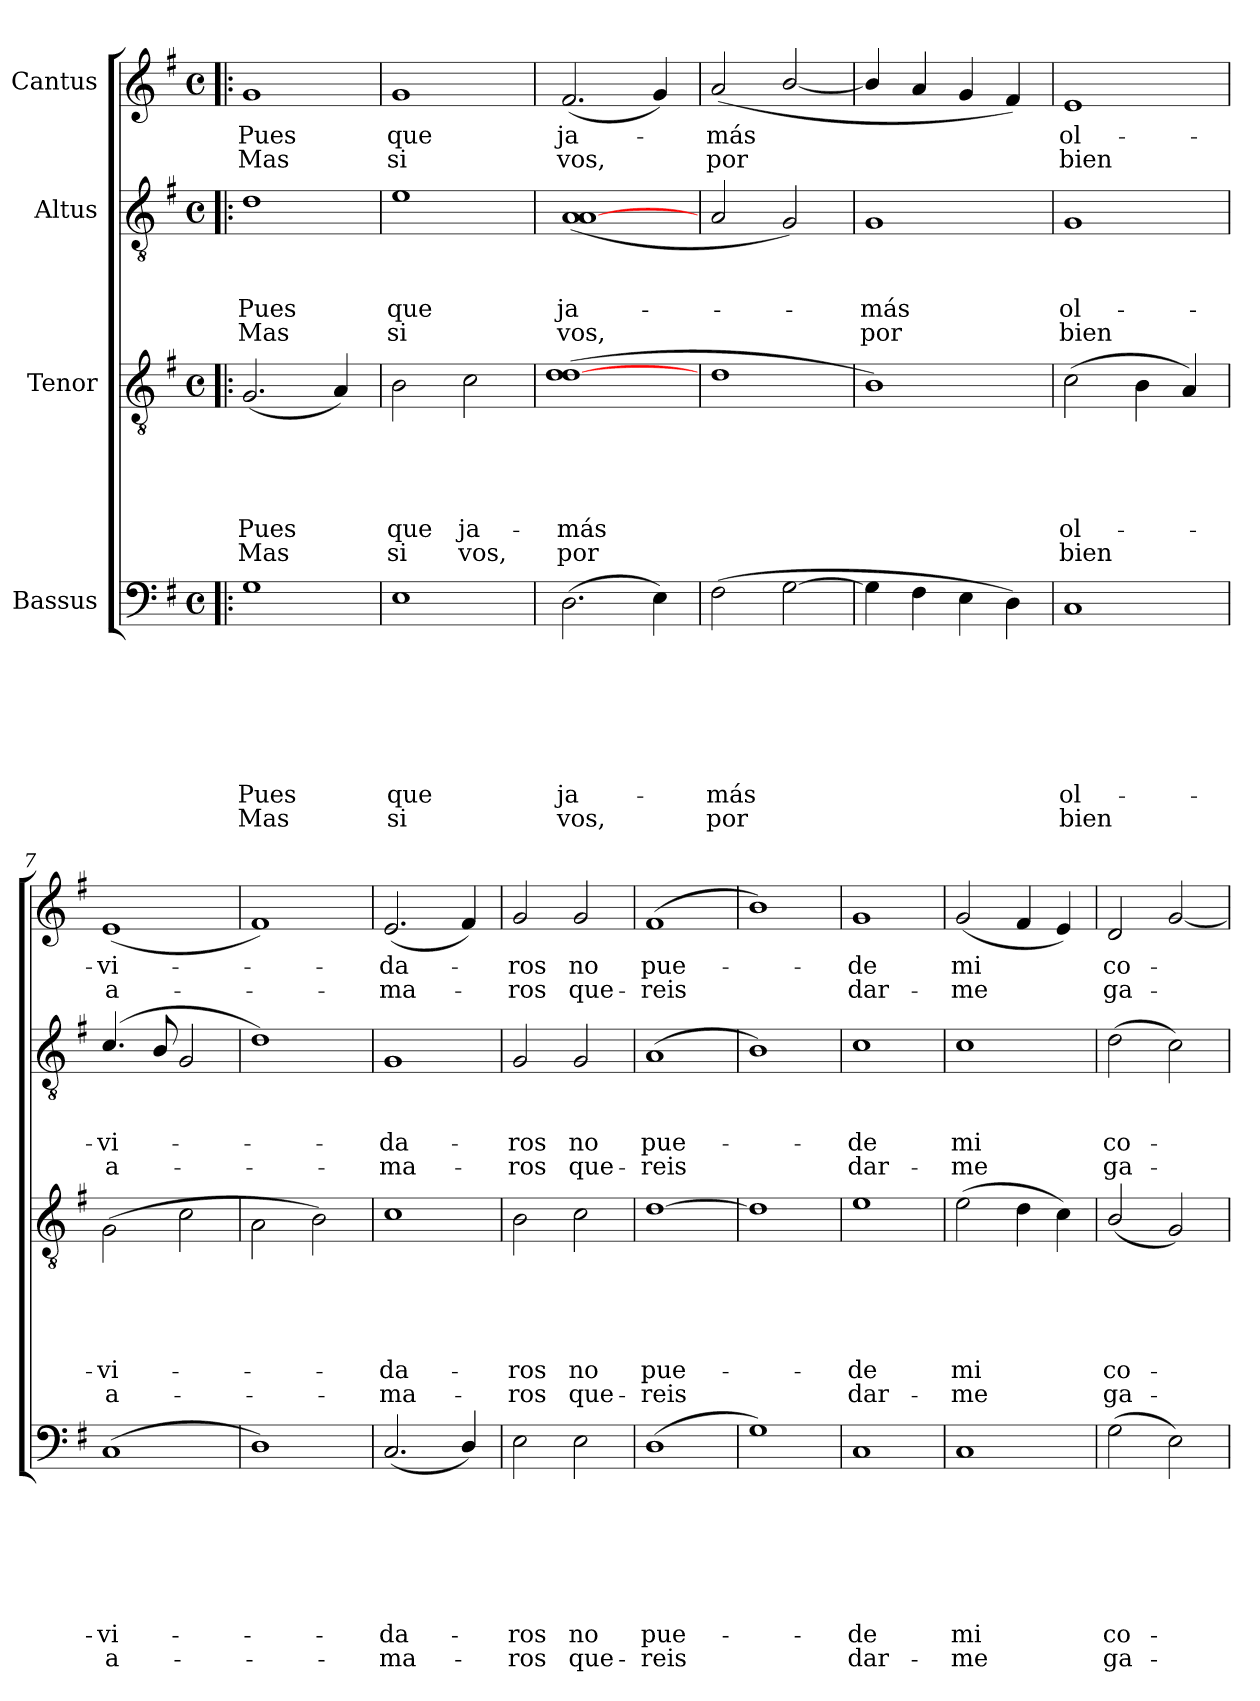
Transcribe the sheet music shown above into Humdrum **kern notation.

**kern	**text	**text	**text	**text	**text	**text	**text	**text	**kern	**text	**text	**text	**text	**text	**text	**kern	**text	**text	**text	**text	**kern	**text	**text
*part4	*part4	*part4	*part4	*part4	*part4	*part4	*part4	*part4	*part3	*part3	*part3	*part3	*part3	*part3	*part3	*part2	*part2	*part2	*part2	*part2	*part1	*part1	*part1
*staff4	*staff4	*staff4	*staff4	*staff4	*staff4	*staff4	*staff4	*staff4	*staff3	*staff3	*staff3	*staff3	*staff3	*staff3	*staff3	*staff2	*staff2	*staff2	*staff2	*staff2	*staff1	*staff1	*staff1
*I"Bassus	*	*	*	*	*	*	*	*	*I"Tenor	*	*	*	*	*	*	*I"Altus	*	*	*	*	*I"Cantus	*	*
*clefF4	*	*	*	*	*	*	*	*	*clefGv2	*	*	*	*	*	*	*clefGv2	*	*	*	*	*clefG2	*	*
*k[f#]	*	*	*	*	*	*	*	*	*k[f#]	*	*	*	*	*	*	*k[f#]	*	*	*	*	*k[f#]	*	*
*G:	*	*	*	*	*	*	*	*	*G:	*	*	*	*	*	*	*G:	*	*	*	*	*G:	*	*
*M4/4	*	*	*	*	*	*	*	*	*M4/4	*	*	*	*	*	*	*M4/4	*	*	*	*	*M4/4	*	*
*met(c)	*	*	*	*	*	*	*	*	*met(c)	*	*	*	*	*	*	*met(c)	*	*	*	*	*met(c)	*	*
=1!|:	=1!|:	=1!|:	=1!|:	=1!|:	=1!|:	=1!|:	=1!|:	=1!|:	=1!|:	=1!|:	=1!|:	=1!|:	=1!|:	=1!|:	=1!|:	=1!|:	=1!|:	=1!|:	=1!|:	=1!|:	=1!|:	=1!|:	=1!|:
!	!	!	!	!	!	!	!LO:LY:b	!LO:LY:b	!	!	!	!	!	!LO:LY:b	!LO:LY:b	!	!	!	!LO:LY:b	!LO:LY:b	!	!LO:LY:b	!LO:LY:b
1G	.	.	.	.	.	.	Pues	Mas	(<2.G/	.	.	.	.	Pues	Mas	1d	.	.	Pues	Mas	1g	Pues	Mas
.	.	.	.	.	.	.	.	.	4A/)	.	.	.	.	.	.	.	.	.	.	.	.	.	.
=2	=2	=2	=2	=2	=2	=2	=2	=2	=2	=2	=2	=2	=2	=2	=2	=2	=2	=2	=2	=2	=2	=2	=2
!	!	!	!	!	!	!	!LO:LY:b	!LO:LY:b	!	!	!	!	!	!LO:LY:b	!LO:LY:b	!	!	!	!LO:LY:b	!LO:LY:b	!	!LO:LY:b	!LO:LY:b
1E	.	.	.	.	.	.	que	si	2B\	.	.	.	.	que	si	1e	.	.	que	si	1g	que	si
!	!	!	!	!	!	!	!	!	!	!	!	!	!	!LO:LY:b	!LO:LY:b	!	!	!	!	!	!	!	!
.	.	.	.	.	.	.	.	.	2c\	.	.	.	.	ja-	vos,	.	.	.	.	.	.	.	.
=3	=3	=3	=3	=3	=3	=3	=3	=3	=3	=3	=3	=3	=3	=3	=3	=3	=3	=3	=3	=3	=3	=3	=3
!	!	!	!	!	!	!	!LO:LY:b	!LO:LY:b	!	!	!	!	!	!LO:LY:b	!LO:LY:b	!	!	!	!LO:LY:b	!LO:LY:b	!	!LO:LY:b	!LO:LY:b
(>2.D\	.	.	.	.	.	.	ja-	vos,	(<1d [<1d	.	.	.	.	-más	por	(<1A [<1A	.	.	ja-	vos,	(<2.f#/	ja-	vos,
4E\)	.	.	.	.	.	.	.	.	.	.	.	.	.	.	.	.	.	.	.	.	4g/)	.	.
=4	=4	=4	=4	=4	=4	=4	=4	=4	=4	=4	=4	=4	=4	=4	=4	=4	=4	=4	=4	=4	=4	=4	=4
!	!	!	!	!	!	!	!LO:LY:b	!LO:LY:b	!	!	!	!	!	!	!	!	!	!	!	!	!	!LO:LY:b	!LO:LY:b
(>2F#\	.	.	.	.	.	.	-más	por	1d	.	.	.	.	.	.	2A/	.	.	.	.	(<2a/	-más	por
[>2G\	.	.	.	.	.	.	.	.	.	.	.	.	.	.	.	2G/)	.	.	.	.	[<2b/	.	.
=5	=5	=5	=5	=5	=5	=5	=5	=5	=5	=5	=5	=5	=5	=5	=5	=5	=5	=5	=5	=5	=5	=5	=5
!	!	!	!	!	!	!	!	!	!	!	!	!	!	!	!	!	!	!	!LO:LY:b	!LO:LY:b	!	!	!
4G\]	.	.	.	.	.	.	.	.	1B)	.	.	.	.	.	.	1G	.	.	-más	por	4b/]	.	.
4F#\	.	.	.	.	.	.	.	.	.	.	.	.	.	.	.	.	.	.	.	.	4a/	.	.
4E\	.	.	.	.	.	.	.	.	.	.	.	.	.	.	.	.	.	.	.	.	4g/	.	.
4D\)	.	.	.	.	.	.	.	.	.	.	.	.	.	.	.	.	.	.	.	.	4f#/)	.	.
=6	=6	=6	=6	=6	=6	=6	=6	=6	=6	=6	=6	=6	=6	=6	=6	=6	=6	=6	=6	=6	=6	=6	=6
!	!	!	!	!	!	!	!LO:LY:b	!LO:LY:b	!	!	!	!	!	!LO:LY:b	!LO:LY:b	!	!	!	!LO:LY:b	!LO:LY:b	!	!LO:LY:b	!LO:LY:b
1C	.	.	.	.	.	.	ol-	bien	(>2c\	.	.	.	.	ol-	bien	1G	.	.	ol-	bien	1e	ol-	bien
.	.	.	.	.	.	.	.	.	4B\	.	.	.	.	.	.	.	.	.	.	.	.	.	.
.	.	.	.	.	.	.	.	.	4A/)	.	.	.	.	.	.	.	.	.	.	.	.	.	.
=7	=7	=7	=7	=7	=7	=7	=7	=7	=7	=7	=7	=7	=7	=7	=7	=7	=7	=7	=7	=7	=7	=7	=7
!	!	!	!	!	!	!	!LO:LY:b	!LO:LY:b	!	!	!	!	!	!LO:LY:b	!LO:LY:b	!	!	!	!LO:LY:b	!LO:LY:b	!	!LO:LY:b	!LO:LY:b
(<1C	.	.	.	.	.	.	-vi-	a-	(>2G\	.	.	.	.	-vi-	a-	(<4.c/	.	.	-vi-	a-	(<1e	-vi-	a-
.	.	.	.	.	.	.	.	.	.	.	.	.	.	.	.	8B/	.	.	.	.	.	.	.
.	.	.	.	.	.	.	.	.	2c\	.	.	.	.	.	.	2G/	.	.	.	.	.	.	.
=8	=8	=8	=8	=8	=8	=8	=8	=8	=8	=8	=8	=8	=8	=8	=8	=8	=8	=8	=8	=8	=8	=8	=8
1D)	.	.	.	.	.	.	.	.	2A\	.	.	.	.	.	.	1d)	.	.	.	.	1f#)	.	.
.	.	.	.	.	.	.	.	.	2B\)	.	.	.	.	.	.	.	.	.	.	.	.	.	.
!!LO:LB:g=z
=9	=9	=9	=9	=9	=9	=9	=9	=9	=9	=9	=9	=9	=9	=9	=9	=9	=9	=9	=9	=9	=9	=9	=9
!	!	!	!	!	!	!	!LO:LY:b	!LO:LY:b	!	!	!	!	!	!LO:LY:b	!LO:LY:b	!	!	!	!LO:LY:b	!LO:LY:b	!	!LO:LY:b	!LO:LY:b
(<2.C/	.	.	.	.	.	.	-da-	-ma-	1c	.	.	.	.	-da-	-ma-	1G	.	.	-da-	-ma-	(<2.e/	-da-	-ma-
4D/)	.	.	.	.	.	.	.	.	.	.	.	.	.	.	.	.	.	.	.	.	4f#/)	.	.
=10	=10	=10	=10	=10	=10	=10	=10	=10	=10	=10	=10	=10	=10	=10	=10	=10	=10	=10	=10	=10	=10	=10	=10
!	!	!	!	!	!	!	!LO:LY:b	!LO:LY:b	!	!	!	!	!	!LO:LY:b	!LO:LY:b	!	!	!	!LO:LY:b	!LO:LY:b	!	!LO:LY:b	!LO:LY:b
2E\	.	.	.	.	.	.	-ros	-ros	2B\	.	.	.	.	-ros	-ros	2G/	.	.	-ros	-ros	2g/	-ros	-ros
!	!	!	!	!	!	!	!LO:LY:b	!LO:LY:b	!	!	!	!	!	!LO:LY:b	!LO:LY:b	!	!	!	!LO:LY:b	!LO:LY:b	!	!LO:LY:b	!LO:LY:b
2E\	.	.	.	.	.	.	no	que-	2c\	.	.	.	.	no	que-	2G/	.	.	no	que-	2g/	no	que-
=11	=11	=11	=11	=11	=11	=11	=11	=11	=11	=11	=11	=11	=11	=11	=11	=11	=11	=11	=11	=11	=11	=11	=11
!	!	!	!	!	!	!	!LO:LY:b	!LO:LY:b	!	!	!	!	!	!LO:LY:b	!LO:LY:b	!	!	!	!LO:LY:b	!LO:LY:b	!	!LO:LY:b	!LO:LY:b
(<1D	.	.	.	.	.	.	pue-	-reis	[>1d	.	.	.	.	pue-	-reis	(<1A	.	.	pue-	-reis	(<1f#	pue-	-reis
=12	=12	=12	=12	=12	=12	=12	=12	=12	=12	=12	=12	=12	=12	=12	=12	=12	=12	=12	=12	=12	=12	=12	=12
1G)	.	.	.	.	.	.	.	.	1d]	.	.	.	.	.	.	1B)	.	.	.	.	1b)	.	.
=13	=13	=13	=13	=13	=13	=13	=13	=13	=13	=13	=13	=13	=13	=13	=13	=13	=13	=13	=13	=13	=13	=13	=13
!	!	!	!	!	!	!	!LO:LY:b	!LO:LY:b	!	!	!	!	!	!LO:LY:b	!LO:LY:b	!	!	!	!LO:LY:b	!LO:LY:b	!	!LO:LY:b	!LO:LY:b
1C	.	.	.	.	.	.	-de	dar-	1e	.	.	.	.	-de	dar-	1c	.	.	-de	dar-	1g	-de	dar-
=14	=14	=14	=14	=14	=14	=14	=14	=14	=14	=14	=14	=14	=14	=14	=14	=14	=14	=14	=14	=14	=14	=14	=14
!	!	!	!	!	!	!	!LO:LY:b	!LO:LY:b	!	!	!	!	!	!LO:LY:b	!LO:LY:b	!	!	!	!LO:LY:b	!LO:LY:b	!	!LO:LY:b	!LO:LY:b
1C	.	.	.	.	.	.	mi	-me	(>2e\	.	.	.	.	mi	-me	1c	.	.	mi	-me	(<2g/	mi	-me
.	.	.	.	.	.	.	.	.	4d\	.	.	.	.	.	.	.	.	.	.	.	4f#/	.	.
.	.	.	.	.	.	.	.	.	4c\)	.	.	.	.	.	.	.	.	.	.	.	4e/)	.	.
=15	=15	=15	=15	=15	=15	=15	=15	=15	=15	=15	=15	=15	=15	=15	=15	=15	=15	=15	=15	=15	=15	=15	=15
!	!	!	!	!	!	!	!LO:LY:b	!LO:LY:b	!	!	!	!	!	!LO:LY:b	!LO:LY:b	!	!	!	!LO:LY:b	!LO:LY:b	!	!LO:LY:b	!LO:LY:b
(>2G\	.	.	.	.	.	.	co-	ga-	(<2B/	.	.	.	.	co-	ga-	(>2d\	.	.	co-	ga-	2d/	co-	ga-
2E\)	.	.	.	.	.	.	.	.	2G/)	.	.	.	.	.	.	2c\)	.	.	.	.	[<2g/	.	.
=	=	=	=	=	=	=	=	=	=	=	=	=	=	=	=	=	=	=	=	=	=	=	=
*-	*-	*-	*-	*-	*-	*-	*-	*-	*-	*-	*-	*-	*-	*-	*-	*-	*-	*-	*-	*-	*-	*-	*-
